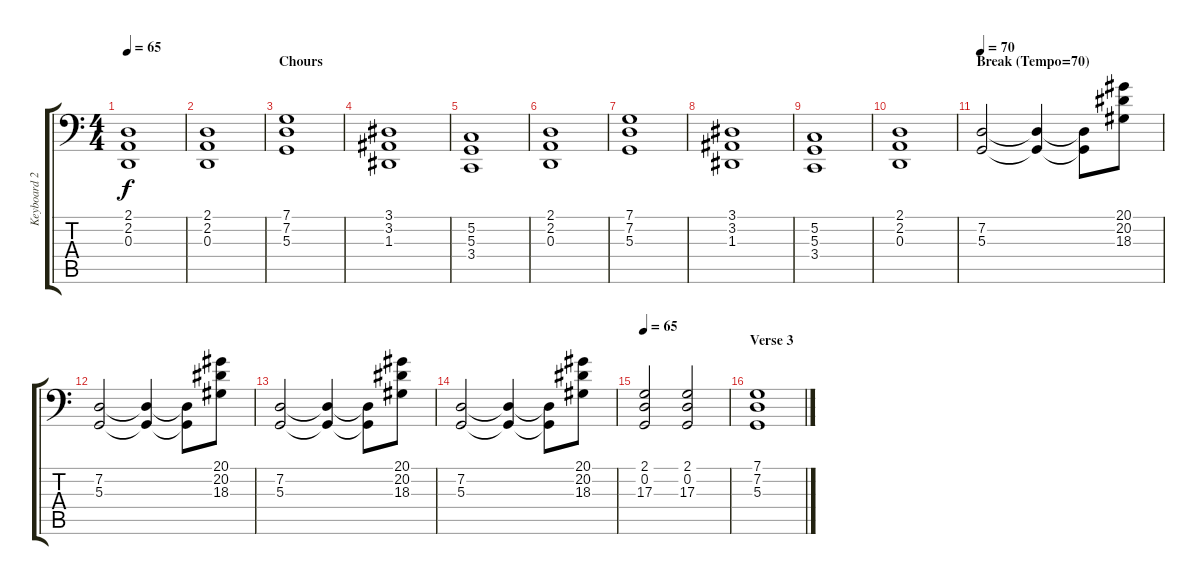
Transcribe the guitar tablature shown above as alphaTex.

\track ("Keyboard 2" "Keyboard 2") {instrument stringensemble2}
\staff {score tabs}
\tuning (C3 G2 D2 A1 E1 B0) {hide}
\ts (4 4)
\tempo 65
\clef f4
\ks c
(2.1 2.2 0.3).1{dy f} |
(2.1 2.2 0.3).1 |
\section ("" "Chours")
(7.1 7.2 5.3).1 |
(3.1 3.2 1.3).1 |
(5.2 5.3 3.4).1 |
(2.1 2.2 0.3).1 |
(7.1 7.2 5.3).1 |
(3.1 3.2 1.3).1 |
(5.2 5.3 3.4).1 |
(2.1 2.2 0.3).1 |
\section ("" "Break (Tempo=70)")
\tempo 70
(7.2 5.3).2 (7.2{t} 5.3{t}).4 (7.2{t} 5.3{t}).8 (20.1 20.2 18.3).8 |
(7.2 5.3).2 (7.2{t} 5.3{t}).4 (7.2{t} 5.3{t}).8 (20.1 20.2 18.3).8 |
(7.2 5.3).2 (7.2{t} 5.3{t}).4 (7.2{t} 5.3{t}).8 (20.1 20.2 18.3).8 |
(7.2 5.3).2 (7.2{t} 5.3{t}).4 (7.2{t} 5.3{t}).8 (20.1 20.2 18.3).8 |
\tempo 65
(2.1 0.2 17.3).2 (2.1 0.2 17.3).2 |
\section ("" "Verse 3")
(7.1 7.2 5.3).1
